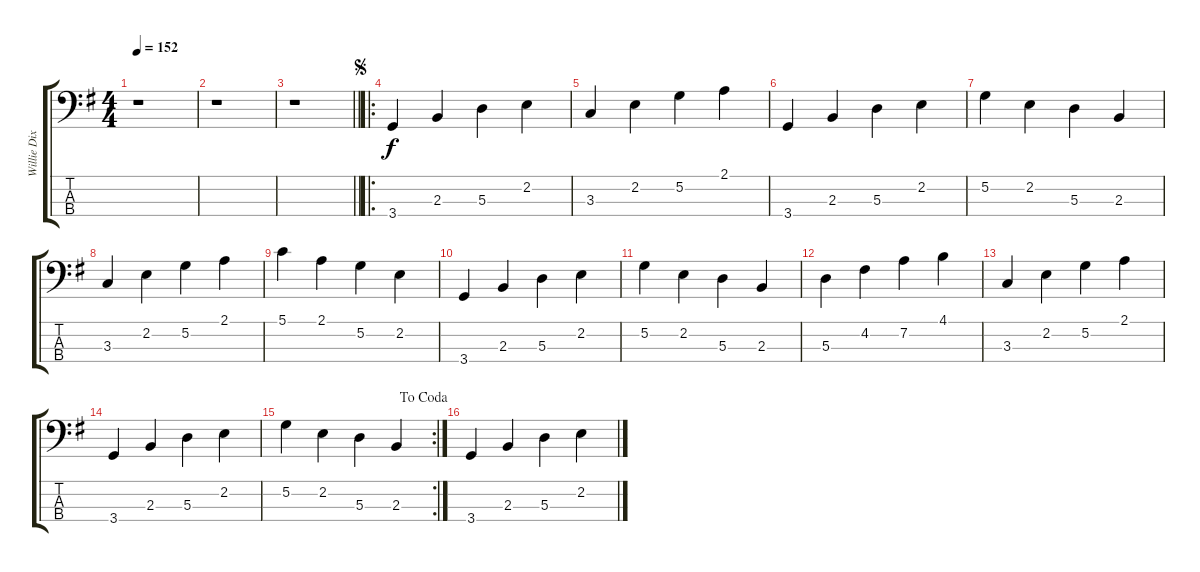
\track ("Willie Dixon - Upright Bass" "Willie Dix") {instrument acousticbass}
\staff {score tabs}
\tuning (G2 D2 A1 E1) {hide}
\ts (4 4)
\tempo 152
\clef f4
\ks g
r.1{dy f instrument acousticbass} |
r.1 |
\barLineRight lightlight
r.1 |
\ro
\jump segno
3.4.4 2.3.4 5.3.4 2.2.4 |
3.3.4 2.2.4 5.2.4 2.1.4 |
3.4.4 2.3.4 5.3.4 2.2.4 |
5.2.4 2.2.4 5.3.4 2.3.4 |
3.3.4 2.2.4 5.2.4 2.1.4 |
5.1.4 2.1.4 5.2.4 2.2.4 |
3.4.4 2.3.4 5.3.4 2.2.4 |
5.2.4 2.2.4 5.3.4 2.3.4 |
5.3.4 4.2.4 7.2.4 4.1.4 |
3.3.4 2.2.4 5.2.4 2.1.4 |
3.4.4 2.3.4 5.3.4 2.2.4 |
\rc 2
\jump dacoda
5.2.4 2.2.4 5.3.4 2.3.4 |
3.4.4 2.3.4 5.3.4 2.2.4
